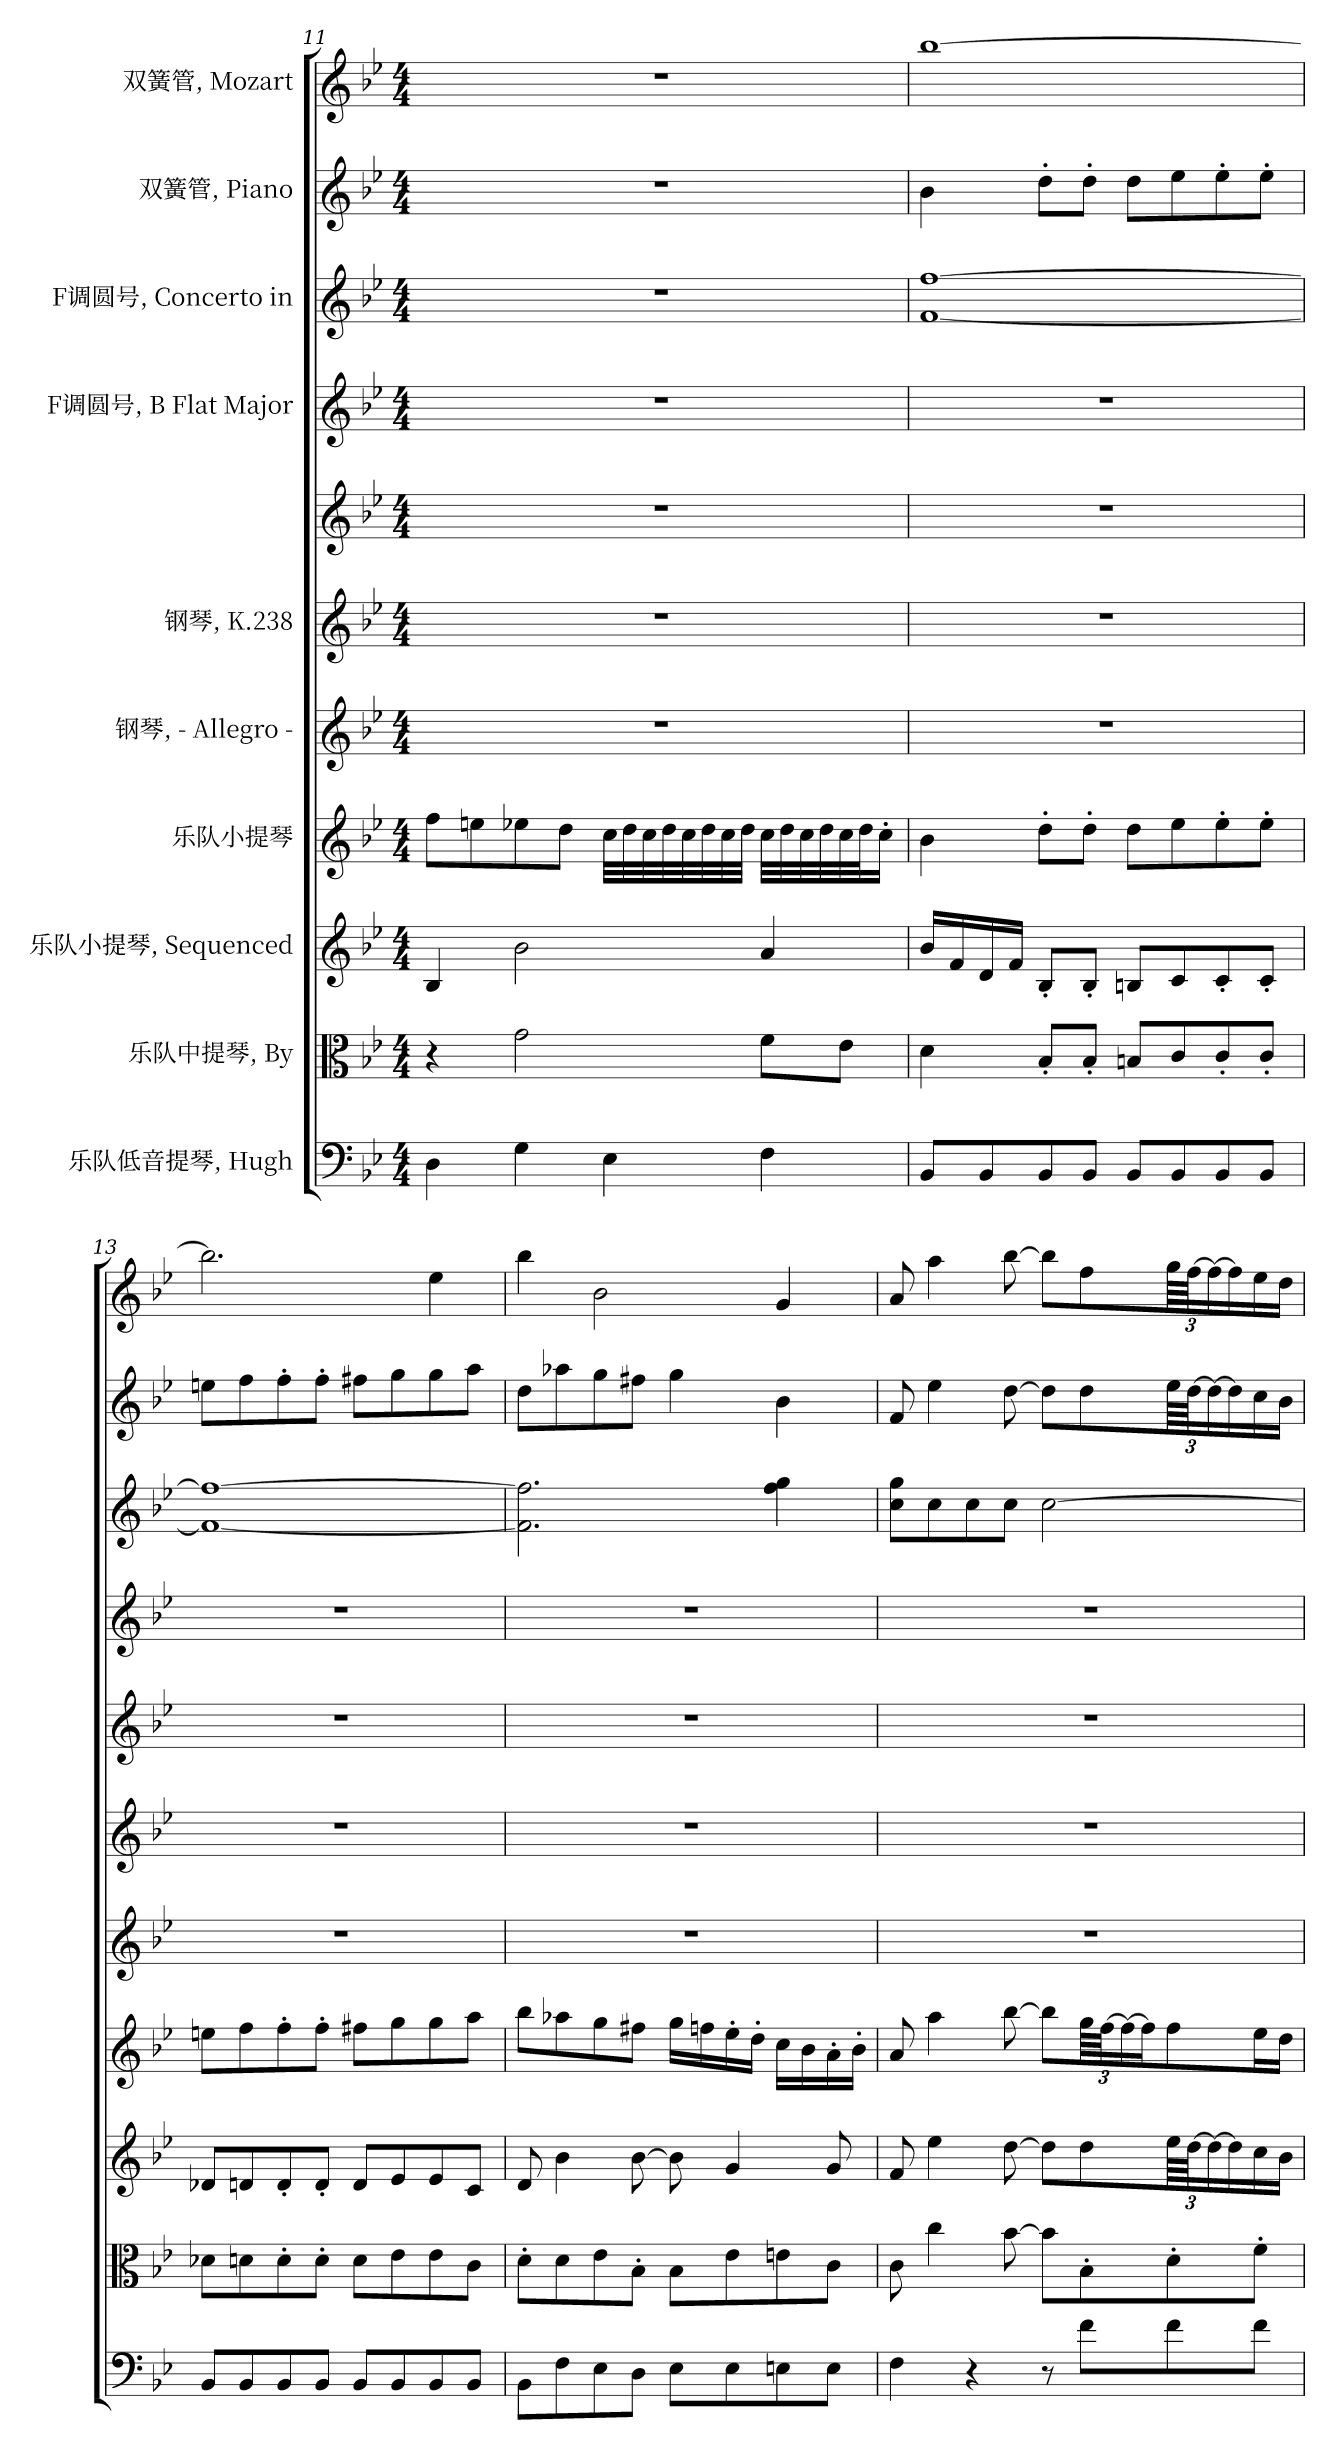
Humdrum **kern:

**kern	**kern	**kern	**kern	**kern	**kern	**kern	**kern	**kern	**kern	**kern
*part10	*part9	*part8	*part7	*part6	*part5	*part5	*part4	*part3	*part2	*part1
*staff11	*staff10	*staff9	*staff8	*staff7	*staff6	*staff5	*staff4	*staff3	*staff2	*staff1
*I"乐队低音提琴, Hugh	*I"乐队中提琴,   By	*I"乐队小提琴, Sequenced	*I"乐队小提琴	*I"钢琴,   -  Allegro -	*I"钢琴, K.238	*	*I"F调圆号, B Flat Major	*I"F调圆号, Concerto in	*I"双簧管, Piano	*I"双簧管, Mozart
!!LO:PB:g=z
*clefF4	*clefC3	*clefG2	*clefG2	*clefG2	*clefG2	*clefG2	*clefG2	*clefG2	*clefG2	*clefG2
*ITrd7c12	*	*	*	*	*	*	*ITrd4c7	*ITrd4c7	*	*
*k[b-e-]	*k[b-e-]	*k[b-e-]	*k[b-e-]	*k[b-e-]	*k[b-e-]	*k[b-e-]	*k[b-e-a-]	*k[b-e-a-]	*k[b-e-]	*k[b-e-]
*M4/4	*M4/4	*M4/4	*M4/4	*M4/4	*M4/4	*M4/4	*M4/4	*M4/4	*M4/4	*M4/4
=11	=11	=11	=11	=11	=11	=11	=11	=11	=11	=11
4DD\	4r	4B-/	8ff\L	1r	1r	1r	1r	1r	1r	1r
.	.	.	8een\	.	.	.	.	.	.	.
4GG\	2g\	2b-\	8ee-X\	.	.	.	.	.	.	.
.	.	.	8dd\J	.	.	.	.	.	.	.
4EE-\	.	.	32cc\LLL	.	.	.	.	.	.	.
.	.	.	32dd\	.	.	.	.	.	.	.
.	.	.	32cc\	.	.	.	.	.	.	.
.	.	.	32dd\	.	.	.	.	.	.	.
.	.	.	32cc\	.	.	.	.	.	.	.
.	.	.	32dd\	.	.	.	.	.	.	.
.	.	.	32cc\	.	.	.	.	.	.	.
.	.	.	32dd\JJJ	.	.	.	.	.	.	.
4FF\	8f\L	4a/	32cc\LLL	.	.	.	.	.	.	.
.	.	.	32dd\	.	.	.	.	.	.	.
.	.	.	32cc\	.	.	.	.	.	.	.
.	.	.	32dd\	.	.	.	.	.	.	.
.	8e-\J	.	32cc\	.	.	.	.	.	.	.
.	.	.	32dd\J	.	.	.	.	.	.	.
.	.	.	16cc'\JJ	.	.	.	.	.	.	.
=12	=12	=12	=12	=12	=12	=12	=12	=12	=12	=12
8BBB-/L	4d\	16b-/LL	4b-\	1r	1r	1r	1r	[1B- [1b-	4b-\	[1bb-
.	.	16f/	.	.	.	.	.	.	.	.
8BBB-/	.	16d/	.	.	.	.	.	.	.	.
.	.	16f/JJ	.	.	.	.	.	.	.	.
8BBB-/	8B-'/L	8B-'/L	8dd'\L	.	.	.	.	.	8dd'\L	.
8BBB-/J	8B-'/J	8B-'/J	8dd'\J	.	.	.	.	.	8dd'\J	.
8BBB-/L	8Bn/L	8Bn/L	8dd\L	.	.	.	.	.	8dd\L	.
8BBB-/	8c/	8c/	8ee-\	.	.	.	.	.	8ee-\	.
8BBB-/	8c'/	8c'/	8ee-'\	.	.	.	.	.	8ee-'\	.
8BBB-/J	8c'/J	8c'/J	8ee-'\J	.	.	.	.	.	8ee-'\J	.
=13	=13	=13	=13	=13	=13	=13	=13	=13	=13	=13
8BBB-/L	8d-X\L	8d-X/L	8een\L	1r	1r	1r	1r	1B-_ 1b-_	8een\L	2.bb-\]
8BBB-/	8dn\	8dn/	8ff\	.	.	.	.	.	8ff\	.
8BBB-/	8d'\	8d'/	8ff'\	.	.	.	.	.	8ff'\	.
8BBB-/J	8d'\J	8d'/J	8ff'\J	.	.	.	.	.	8ff'\J	.
8BBB-/L	8d\L	8d/L	8ff#X\L	.	.	.	.	.	8ff#X\L	.
8BBB-/	8e-\	8e-/	8gg\	.	.	.	.	.	8gg\	.
8BBB-/	8e-\	8e-/	8gg\	.	.	.	.	.	8gg\	4ee-\
8BBB-/J	8c\J	8c/J	8aa\J	.	.	.	.	.	8aa\J	.
!!LO:PB:g=z
=14	=14	=14	=14	=14	=14	=14	=14	=14	=14	=14
8BBB-\L	8d'\L	8d/	8bb-\L	1r	1r	1r	1r	2.B-\] 2.b-\]	8dd\L	4bb-\
8FF\	8d\	4b-\	8aa-X\	.	.	.	.	.	8aa-X\	.
8EE-\	8e-\	.	8gg\	.	.	.	.	.	8gg\	2b-\
8DD\J	8B-'\J	[8b-\	8ff#X\J	.	.	.	.	.	8ff#X\J	.
8EE-\L	8B-\L	8b-\]	16gg\LL	.	.	.	.	.	4gg\	.
.	.	.	16ffn\	.	.	.	.	.	.	.
8EE-\	8e-\	4g/	16ee-'\	.	.	.	.	.	.	.
.	.	.	16dd'\JJ	.	.	.	.	.	.	.
8EEn\	8en\	.	16cc\LL	.	.	.	.	4b-\ 4cc\	4b-\	4g/
.	.	.	16b-\	.	.	.	.	.	.	.
8EE\J	8c\J	8g/	16a'\	.	.	.	.	.	.	.
.	.	.	16b-'\JJ	.	.	.	.	.	.	.
=15	=15	=15	=15	=15	=15	=15	=15	=15	=15	=15
4FF\	8c\	8f/	8a/	1r	1r	1r	1r	8f\ 8cc\L	8f/	8a/
.	4cc\	4ee-\	4aa\	.	.	.	.	8f\	4ee-\	4aa\
4r	.	.	.	.	.	.	.	8f\	.	.
.	[8b-\	[8dd\	[8bb-\	.	.	.	.	8f\J	[8dd\	[8bb-\
8r	8b-\L]	8dd\L]	8bb-\L]	.	.	.	.	[2f\	8dd\L]	8bb-\L]
*	*	*	*Xbrackettup	*	*	*	*	*	*	*
8F\L	8B-'\	8dd\	96gg\LLL	.	.	.	.	.	8dd\	8ff\
.	.	.	[96ff\JJ	.	.	.	.	.	.	.
.	.	.	24ff\_	.	.	.	.	.	.	.
.	.	.	16ff\J]	.	.	.	.	.	.	.
*	*	*Xbrackettup	*	*	*	*	*	*	*Xbrackettup	*Xbrackettup
8F\	8d'\	96ee-\LLL	8ff\	.	.	.	.	.	96ee-\LLL	96gg\LLL
.	.	[96dd\JJ	.	.	.	.	.	.	[96dd\JJ	[96ff\JJ
.	.	24dd\_	.	.	.	.	.	.	24dd\_	24ff\_
.	.	16dd\]	.	.	.	.	.	.	16dd\]	16ff\]
8F\J	8f'\J	16cc\	16ee-\L	.	.	.	.	.	16cc\	16ee-\
.	.	16b-\JJ	16dd\JJ	.	.	.	.	.	16b-\JJ	16dd\JJ
=	=	=	=	=	=	=	=	=	=	=
*-	*-	*-	*-	*-	*-	*-	*-	*-	*-	*-
